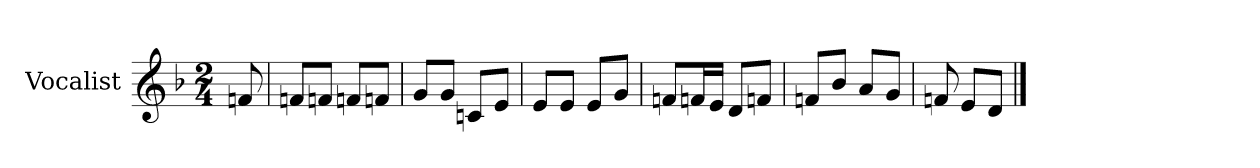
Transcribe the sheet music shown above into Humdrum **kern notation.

**kern
*part1
*staff1
*I"Vocalist
*k[b-]
*d:
*M2/4
=
8fn
=1
8fnL
8fnJ
8fnL
8fnJ
=2
8gL
8gJ
8cnL
8eJ
=3
8eL
8eJ
8eL
8gJ
=4
8fnL
16fnL
16eJJ
8dL
8fnJ
=5
8fnL
8b-J
8aL
8gJ
=6
8fn
8eL
8dJ
==
*-
